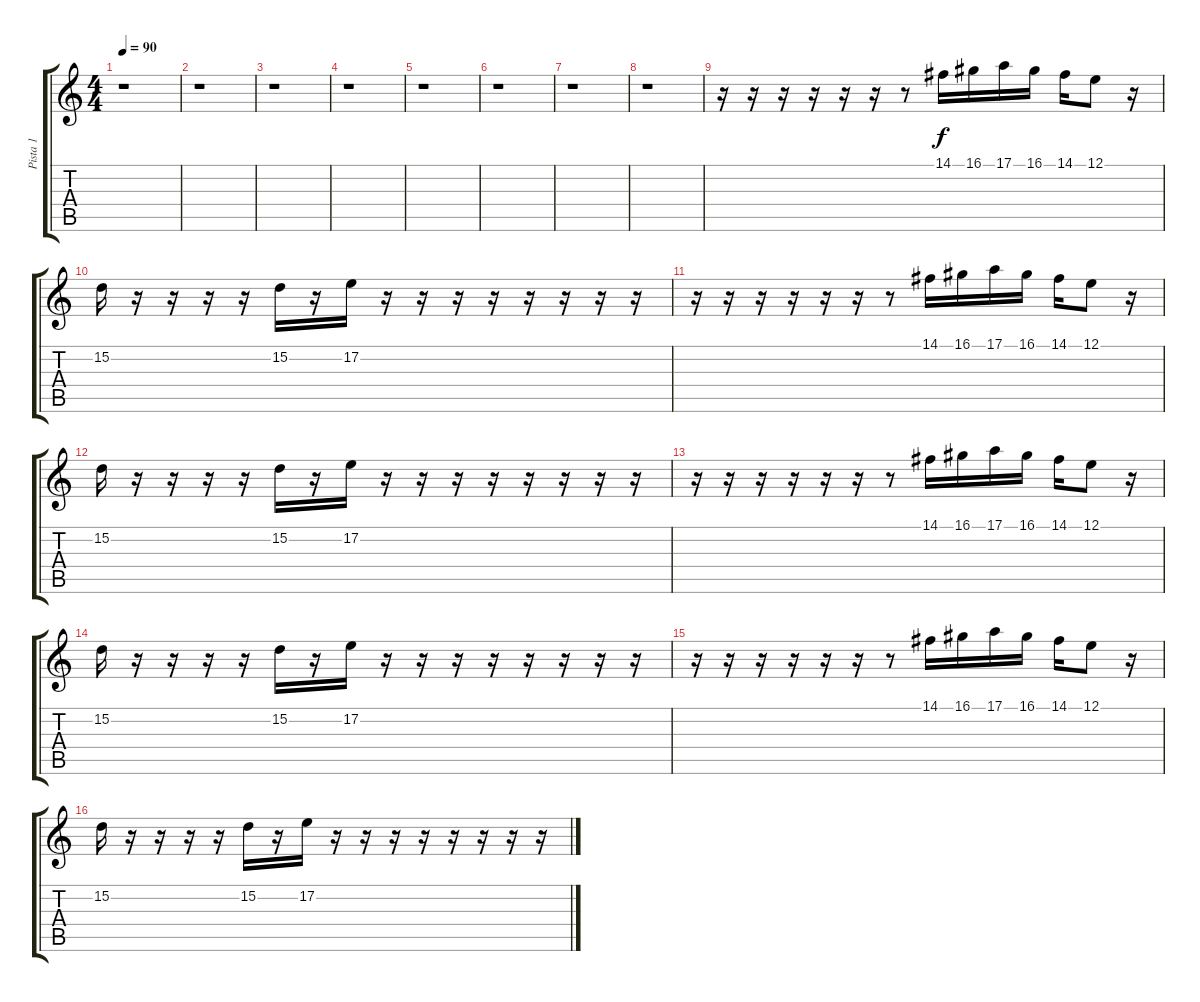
\track ("Pista 1" "Pista 1") {instrument xylophone}
\staff {score tabs}
\tuning (E4 B3 G3 D3 A2 E2) {hide}
\ts (4 4)
\tempo 90
\clef g2
\ks c
r.1{dy f} |
r.1 |
r.1 |
r.1 |
r.1 |
r.1 |
r.1 |
r.1 |
r.16 r.16 r.16 r.16 r.16 r.16 r.8 14.1.16 16.1.16 17.1.16 16.1.16 14.1.16 12.1.8 r.16 |
15.2.16 r.16 r.16 r.16 r.16 15.2.16 r.16 17.2.16 r.16 r.16 r.16 r.16 r.16 r.16 r.16 r.16 |
r.16 r.16 r.16 r.16 r.16 r.16 r.8 14.1.16 16.1.16 17.1.16 16.1.16 14.1.16 12.1.8 r.16 |
15.2.16 r.16 r.16 r.16 r.16 15.2.16 r.16 17.2.16 r.16 r.16 r.16 r.16 r.16 r.16 r.16 r.16 |
r.16 r.16 r.16 r.16 r.16 r.16 r.8 14.1.16 16.1.16 17.1.16 16.1.16 14.1.16 12.1.8 r.16 |
15.2.16 r.16 r.16 r.16 r.16 15.2.16 r.16 17.2.16 r.16 r.16 r.16 r.16 r.16 r.16 r.16 r.16 |
r.16 r.16 r.16 r.16 r.16 r.16 r.8 14.1.16 16.1.16 17.1.16 16.1.16 14.1.16 12.1.8 r.16 |
15.2.16 r.16 r.16 r.16 r.16 15.2.16 r.16 17.2.16 r.16 r.16 r.16 r.16 r.16 r.16 r.16 r.16
